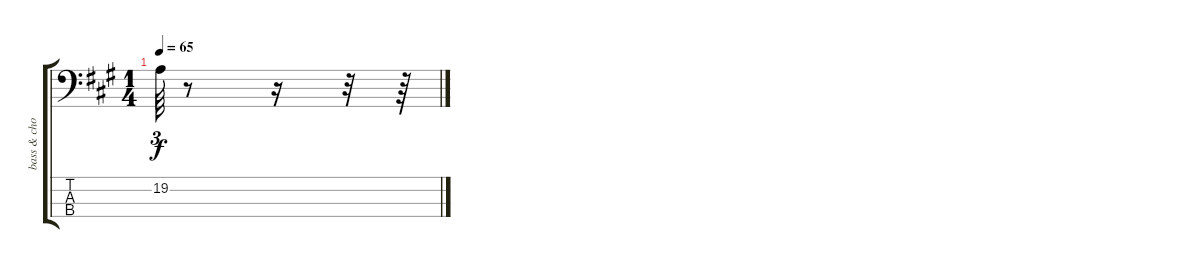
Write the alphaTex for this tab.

\track ("bass & chord        " "bass & cho") {instrument electricgrandpiano}
\staff {score tabs}
\tuning (G2 D2 A1 E1) {hide}
\ts (1 4)
\tempo 65
\clef f4
\ks a
19.2{t}.64{tu (3 2) dy f} r.8 r.16 r.32 r.64
